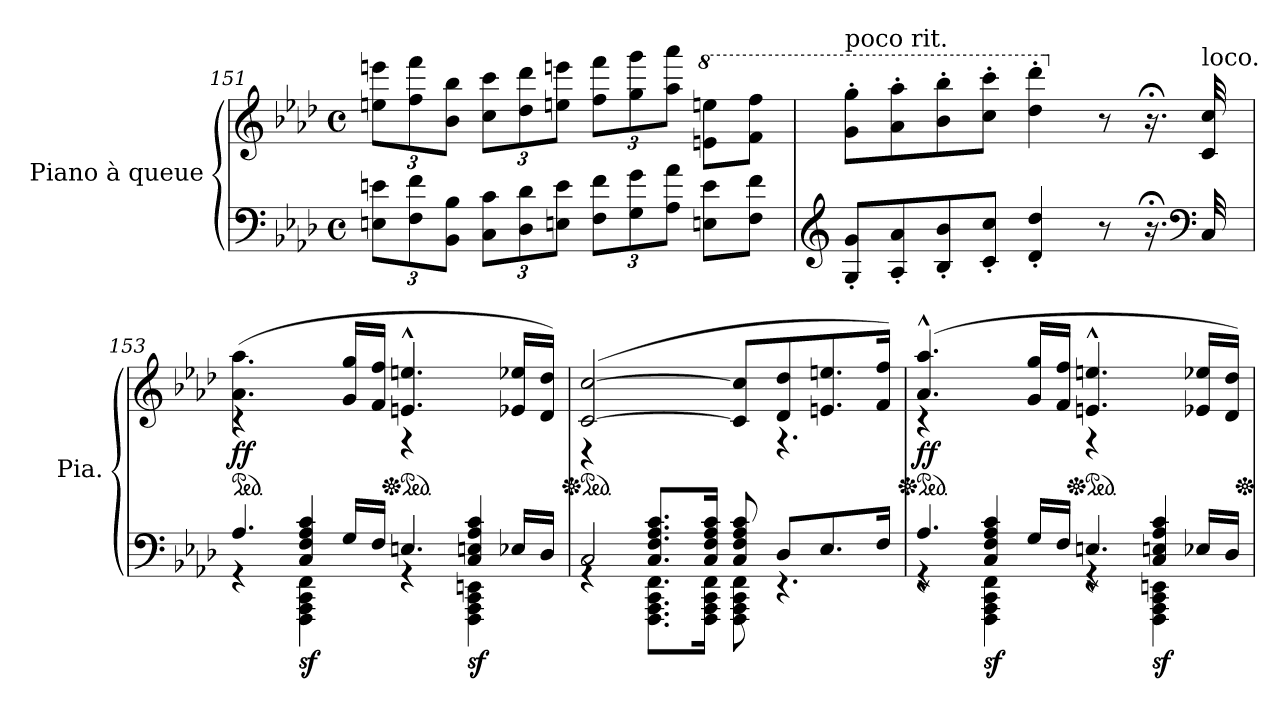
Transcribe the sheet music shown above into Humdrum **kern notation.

**kern	**kern	**dynam
*part1	*part1	*part1
*staff2	*staff1	*staff1/2
*I"Piano à queue	*	*
*I'Pia.	*	*
*clefF4	*clefG2	*
*k[b-e-a-d-]	*k[b-e-a-d-]	*
*M4/4	*M4/4	*
*met(c)	*met(c)	*
*Xbrackettup	*Xbrackettup	*
=151	=151	=151
12En\ 12en\L	12een\ 12eeen\L	.
12F\ 12f\	12ff\ 12fff\	.
12BB-\ 12B-\J	12b-\ 12bb-\J	.
12C\ 12c\L	12cc\ 12ccc\L	.
12D-\ 12d-\	12dd-\ 12ddd-\	.
12En\ 12e\J	12een\ 12eeen\J	.
12F\ 12f\L	12ff\ 12fff\L	.
12G\ 12g\	12gg\ 12ggg\	.
12A-\ 12a-\J	12aa-\ 12aaa-\J	.
*	*8va	*
8En\ 8e\L	8een\ 8eeen\L	.
8F\ 8f\J	8ff\ 8fff\J	.
=152	=152	=152
*clefG2	*	*
*	*MM140	*
!	!LO:TX:a:t=poco rit.	!
8G/' 8g/'L	8gg\' 8ggg\'L	.
8A-/' 8a-/'	8aa-\' 8aaa-\'	.
8B-/' 8b-/'	8bb-\' 8bbb-\'	.
*	*MM130	*
8c/' 8cc/'J	8ccc\' 8cccc\'J	.
*	*MM120	*
4d-/' 4dd-/'	4ddd-\' 4dddd-\'	.
*	*X8va	*
8r	8r	.
16.r;<	16.r;<	.
*clefF4	*	*
*	*MM50	*
!	!LO:TX:a:t=loco.	!
32C/	32c/ 32cc/	.
!!LO:LB:g=z
=153	=153	=153
*^	*	*
*	*^	*	*
*	*	*	*ped	*
*v	*v	*v	*	*
*	*MM75	*
*^	*^	*
*	*^	*	*	*
!	!	!	!	!	!LO:DY:b
4ryy	4.A-/	4rGG	(4.a-\ 4.aa-\	4r	ff
!	!	!	!	!	!LO:DY:b=2
4C/ 4F/ 4A-/ 4c/	.	4FFF\ 4AAA-\ 4CC\ 4FF\	.	4ryy	sf
.	16G/LL	.	16g/ 16gg/LL	.	.
.	16F/JJ	.	16f/ 16ff/JJ	.	.
*	*	*	*Xped	*	*
*	*	*	*ped	*	*
4ryy	4.En/	4rGG	4.en/^^ 4.een/^^	4r	.
!	!	!	!	!	!LO:DY:b=2
4C/ 4En/ 4A-/ 4c/	.	4FFF\ 4AAA-\ 4CC\ 4EEn\	.	4ryy	sf
.	16E-X/LL	.	16e-X/ 16ee-X/LL	.	.
.	16D-/JJ	.	16d-/ 16dd-/JJ)	.	.
=154	=154	=154	=154	=154	=154
*	*	*	*Xped	*	*
*	*	*	*ped	*	*
4ryy	2C/	4rGG	(>[2c/ [2cc/	4r	.
!	!	!	!	!	!LO:DY:b=2
!	!	!	!	!	!LO:DY:n=1:b
8.C/ 8.F/ 8.A-/ 8.c/L	.	8.FFF\ 8.AAA-\ 8.CC\ 8.FF\L	.	4.ryy	sf sf
16C/ 16F/ 16A-/ 16c/Jk	.	16FFF\ 16AAA-\ 16CC\ 16FF\Jk	.	.	.
8C/ 8F/ 8A-/ 8c/	8ryy	8FFF\ 8AAA-\ 8CC\ 8FF\	8c/] 8cc/]L	.	.
4.ryy	8D-/L	4.r	8d-/ 8dd-/	4.r	.
.	8.E-/	.	8.en/ 8.een/	.	.
.	16F/Jk	.	16f/ 16ff/Jk)	.	.
=155	=155	=155	=155	=155	=155
*	*	*	*Xped	*	*
*	*	*	*ped	*	*
!	!	!	!	!	!LO:DY:b
4ryy	4.A-^^/	4rGG	(4.a-/^^ 4.aa-/^^	4r	ff
!	!	!	!	!	!LO:DY:b=2
4C/ 4F/ 4A-/ 4c/	.	4FFF\ 4AAA-\ 4CC\ 4FF\	.	4ryy	sf
.	16G/LL	.	16g/ 16gg/LL	.	.
.	16F/JJ	.	16f/ 16ff/JJ	.	.
*	*	*	*Xped	*	*
*	*	*	*ped	*	*
4ryy	4.En^^/	4rGG	4.en/^^ 4.een/^^	4r	.
!	!	!	!	!	!LO:DY:b=2
4C/ 4En/ 4A-/ 4c/	.	4FFF\ 4AAA-\ 4CC\ 4EEn\	.	4ryy	sf
.	16E-X/LL	.	16e-X/ 16ee-X/LL	.	.
.	16D-/JJ	.	16d-/ 16dd-/JJ)	.	.
*	*v	*v	*	*	*
*	*	*v	*v	*
*	*	*Xped	*
*v	*v	*	*
=	=	=
*-	*-	*-
